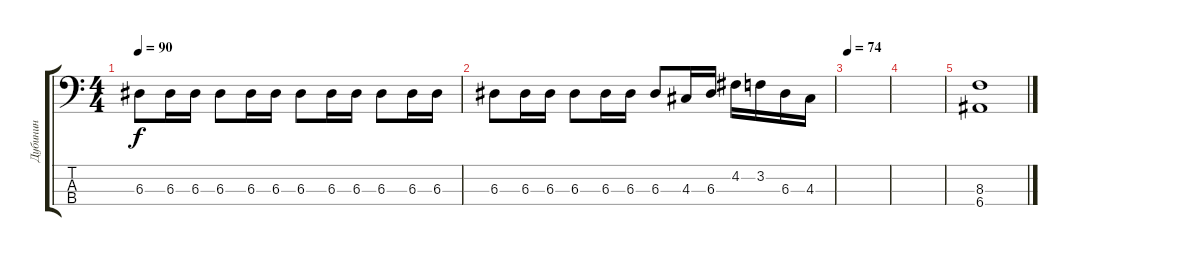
\track ("Дубинин" "Дубинин") {instrument acousticguitarnylon}
\staff {score tabs}
\tuning (G2 D2 A1 E1) {hide}
\ts (4 4)
\tempo 90
\clef f4
\ks c
6.3.8{dy f} 6.3.16 6.3.16 6.3.8 6.3.16 6.3.16 6.3.8 6.3.16 6.3.16 6.3.8 6.3.16 6.3.16 |
6.3.8 6.3.16 6.3.16 6.3.8 6.3.16 6.3.16 6.3.8 4.3.16 6.3.16 4.2.16 3.2.16 6.3.16 4.3.16 |
\tempo 74
|
|
(8.3 6.4).1{volume 10}
